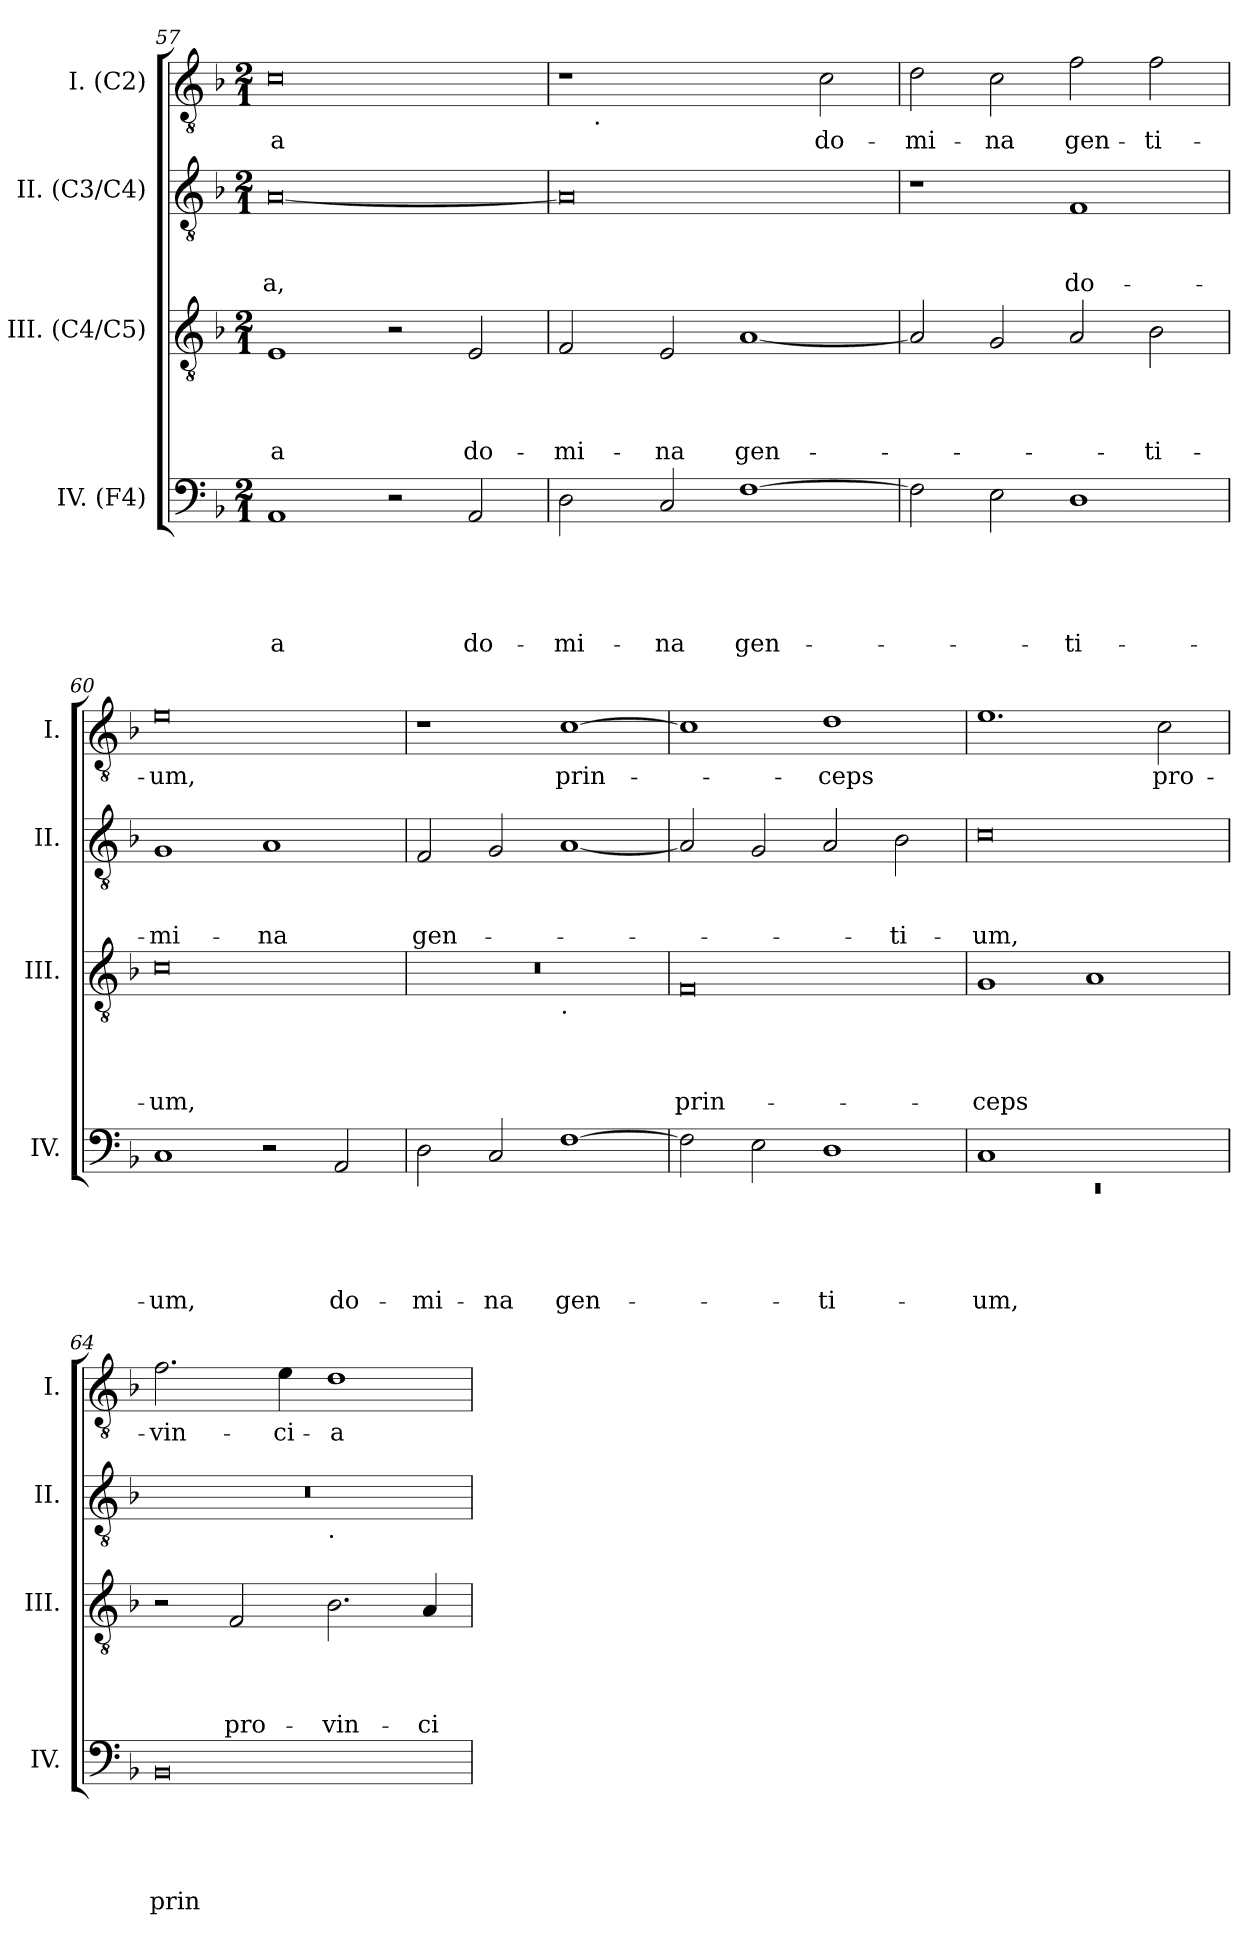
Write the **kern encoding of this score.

**kern	**text	**text	**text	**text	**text	**kern	**text	**text	**text	**text	**kern	**text	**text	**text	**kern	**text
*part4	*part4	*part4	*part4	*part4	*part4	*part3	*part3	*part3	*part3	*part3	*part2	*part2	*part2	*part2	*part1	*part1
*staff4	*staff4	*staff4	*staff4	*staff4	*staff4	*staff3	*staff3	*staff3	*staff3	*staff3	*staff2	*staff2	*staff2	*staff2	*staff1	*staff1
*I"IV. (F4)	*	*	*	*	*	*I"III. (C4/C5)	*	*	*	*	*I"II. (C3/C4)	*	*	*	*I"I. (C2)	*
*I'IV.	*	*	*	*	*	*I'III.	*	*	*	*	*I'II.	*	*	*	*I'I.	*
*clefF4	*	*	*	*	*	*clefGv2	*	*	*	*	*clefGv2	*	*	*	*clefGv2	*
*k[b-]	*	*	*	*	*	*k[b-]	*	*	*	*	*k[b-]	*	*	*	*k[b-]	*
*F:	*	*	*	*	*	*F:	*	*	*	*	*F:	*	*	*	*F:	*
*M2/1	*	*	*	*	*	*M2/1	*	*	*	*	*M2/1	*	*	*	*M2/1	*
=57	=57	=57	=57	=57	=57	=57	=57	=57	=57	=57	=57	=57	=57	=57	=57	=57
!	!	!	!	!	!LO:LY:b:rj	!	!	!	!	!LO:LY:b:rj	!	!	!	!LO:LY:b:rj	!	!LO:LY:b:rj
1AA	.	.	.	.	-a	1E	.	.	.	-a	[<0A	.	.	-a,	0c	-a
2r	.	.	.	.	.	2r	.	.	.	.	.	.	.	.	.	.
!	!	!	!	!	!LO:LY:b	!	!	!	!	!LO:LY:b	!	!	!	!	!	!
2AA/	.	.	.	.	do-	2E/	.	.	.	do-	.	.	.	.	.	.
!!LO:LB:g=z
=58	=58	=58	=58	=58	=58	=58	=58	=58	=58	=58	=58	=58	=58	=58	=58	=58
!	!	!	!	!	!LO:LY:b	!	!	!	!	!LO:LY:b	!	!	!	!	!	!
*	*	*	*	*	*	*	*	*	*	*	*	*	*	*	*^	*
2D\	.	.	.	.	-mi-	2F/	.	.	.	-mi-	0A]	.	.	.	1r	8ryy	.
!	!	!	!	!	!	!	!	!	!	!	!	!	!	!	!	!LO:TX:b:t=.	!
.	.	.	.	.	.	.	.	.	.	.	.	.	.	.	.	1...ryy	.
!	!	!	!	!	!LO:LY:b	!	!	!	!	!LO:LY:b	!	!	!	!	!	!	!
2C/	.	.	.	.	-na	2E/	.	.	.	-na	.	.	.	.	.	.	.
!	!	!	!	!	!LO:LY:b	!	!	!	!	!LO:LY:b	!	!	!	!	!	!	!
[>1F	.	.	.	.	gen-	[<1A	.	.	.	gen-	.	.	.	.	2ryy	.	.
!	!	!	!	!	!	!	!	!	!	!	!	!	!	!	!	!	!LO:LY:b
.	.	.	.	.	.	.	.	.	.	.	.	.	.	.	2c\	.	do-
=59	=59	=59	=59	=59	=59	=59	=59	=59	=59	=59	=59	=59	=59	=59	=59	=59	=59
!	!	!	!	!	!	!	!	!	!	!	!	!	!	!	!	!	!LO:LY:b
*	*	*	*	*	*	*	*	*	*	*	*	*	*	*	*v	*v	*
2F\]	.	.	.	.	.	2A/]	.	.	.	.	1r	.	.	.	2d\	-mi-
!	!	!	!	!	!	!	!	!	!	!	!	!	!	!	!	!LO:LY:b
2E\	.	.	.	.	.	2G/	.	.	.	.	.	.	.	.	2c\	-na
!	!	!	!	!	!LO:LY:b	!	!	!	!	!	!	!	!	!LO:LY:b	!	!LO:LY:b
1D	.	.	.	.	-ti-	2A/	.	.	.	.	1F	.	.	do-	2f\	gen-
!	!	!	!	!	!	!	!	!	!	!LO:LY:b	!	!	!	!	!	!LO:LY:b
.	.	.	.	.	.	2B-\	.	.	.	-ti-	.	.	.	.	2f\	-ti-
=60	=60	=60	=60	=60	=60	=60	=60	=60	=60	=60	=60	=60	=60	=60	=60	=60
!	!	!	!	!	!LO:LY:b	!	!	!	!	!LO:LY:b	!	!	!	!LO:LY:b	!	!LO:LY:b
1C	.	.	.	.	-um,	0c	.	.	.	-um,	1G	.	.	-mi-	0e	-um,
!	!	!	!	!	!	!	!	!	!	!	!	!	!	!LO:LY:b	!	!
2r	.	.	.	.	.	.	.	.	.	.	1A	.	.	-na	.	.
!	!	!	!	!	!LO:LY:b	!	!	!	!	!	!	!	!	!	!	!
2AA/	.	.	.	.	do-	.	.	.	.	.	.	.	.	.	.	.
=61	=61	=61	=61	=61	=61	=61	=61	=61	=61	=61	=61	=61	=61	=61	=61	=61
!	!	!	!	!	!LO:LY:b	!	!	!	!	!	!	!	!	!LO:LY:b	!	!
*	*	*	*	*	*	*^	*	*	*	*	*	*	*	*	*	*
2D\	.	.	.	.	-mi-	0r	1ryy	.	.	.	.	2F/	.	.	gen-	1r	.
!	!	!	!	!	!LO:LY:b	!	!	!	!	!	!	!	!	!	!	!	!
2C/	.	.	.	.	-na	.	.	.	.	.	.	2G/	.	.	.	.	.
!	!	!	!	!	!	!	!LO:TX:b:t=.	!	!	!	!	!	!	!	!	!	!
!	!	!	!	!	!LO:LY:b	!	!	!	!	!	!	!	!	!	!	!	!LO:LY:b
[>1F	.	.	.	.	gen-	.	1ryy	.	.	.	.	[<1A	.	.	.	[>1c	prin-
=62	=62	=62	=62	=62	=62	=62	=62	=62	=62	=62	=62	=62	=62	=62	=62	=62	=62
!	!	!	!	!	!	!	!	!	!	!	!LO:LY:b	!	!	!	!	!	!
*	*	*	*	*	*	*v	*v	*	*	*	*	*	*	*	*	*	*
2F\]	.	.	.	.	.	0F	.	.	.	prin-	2A/]	.	.	.	1c]	.
2E\	.	.	.	.	.	.	.	.	.	.	2G/	.	.	.	.	.
!	!	!	!	!	!LO:LY:b	!	!	!	!	!	!	!	!	!	!	!LO:LY:b
1D	.	.	.	.	-ti-	.	.	.	.	.	2A/	.	.	.	1d	-ceps
!	!	!	!	!	!	!	!	!	!	!	!	!	!	!LO:LY:b	!	!
.	.	.	.	.	.	.	.	.	.	.	2B-\	.	.	-ti-	.	.
!!LO:LB:g=z
=63	=63	=63	=63	=63	=63	=63	=63	=63	=63	=63	=63	=63	=63	=63	=63	=63
*^	*	*	*	*	*	*	*	*	*	*	*	*	*	*	*	*
!	!LO:N:vis=1	!	!	!	!	!LO:LY:b	!	!	!	!	!LO:LY:b	!	!	!	!LO:LY:b	!	!
1C	0rEE	.	.	.	.	-um,	1G	.	.	.	-ceps	0c	.	.	-um,	1.e	.
1ryy	.	.	.	.	.	.	1A	.	.	.	.	.	.	.	.	.	.
!	!	!	!	!	!	!	!	!	!	!	!	!	!	!	!	!	!LO:LY:b
.	.	.	.	.	.	.	.	.	.	.	.	.	.	.	.	2c\	pro-
*v	*v	*	*	*	*	*	*	*	*	*	*	*	*	*	*	*	*
=64	=64	=64	=64	=64	=64	=64	=64	=64	=64	=64	=64	=64	=64	=64	=64	=64
!	!	!	!	!	!LO:LY:b	!	!	!	!	!	!	!	!	!	!	!LO:LY:b
*	*	*	*	*	*	*	*	*	*	*	*^	*	*	*	*	*
0BB-	.	.	.	.	prin-	2r	.	.	.	.	0r	1ryy	.	.	.	2.f\	-vin-
!	!	!	!	!	!	!	!	!	!	!LO:LY:b	!	!	!	!	!	!	!
.	.	.	.	.	.	2F/	.	.	.	pro-	.	.	.	.	.	.	.
!	!	!	!	!	!	!	!	!	!	!	!	!	!	!	!	!	!LO:LY:b
.	.	.	.	.	.	.	.	.	.	.	.	.	.	.	.	4e\	-ci-
!	!	!	!	!	!	!	!	!	!	!	!	!LO:TX:b:t=.	!	!	!	!	!
!	!	!	!	!	!	!	!	!	!	!LO:LY:b	!	!	!	!	!	!	!LO:LY:b:rj
.	.	.	.	.	.	2.B-\	.	.	.	-vin-	.	1ryy	.	.	.	1d	-a-
!	!	!	!	!	!	!	!	!	!	!LO:LY:b	!	!	!	!	!	!	!
.	.	.	.	.	.	4A/	.	.	.	-ci-	.	.	.	.	.	.	.
*	*	*	*	*	*	*	*	*	*	*	*v	*v	*	*	*	*	*
=	=	=	=	=	=	=	=	=	=	=	=	=	=	=	=	=
*-	*-	*-	*-	*-	*-	*-	*-	*-	*-	*-	*-	*-	*-	*-	*-	*-
